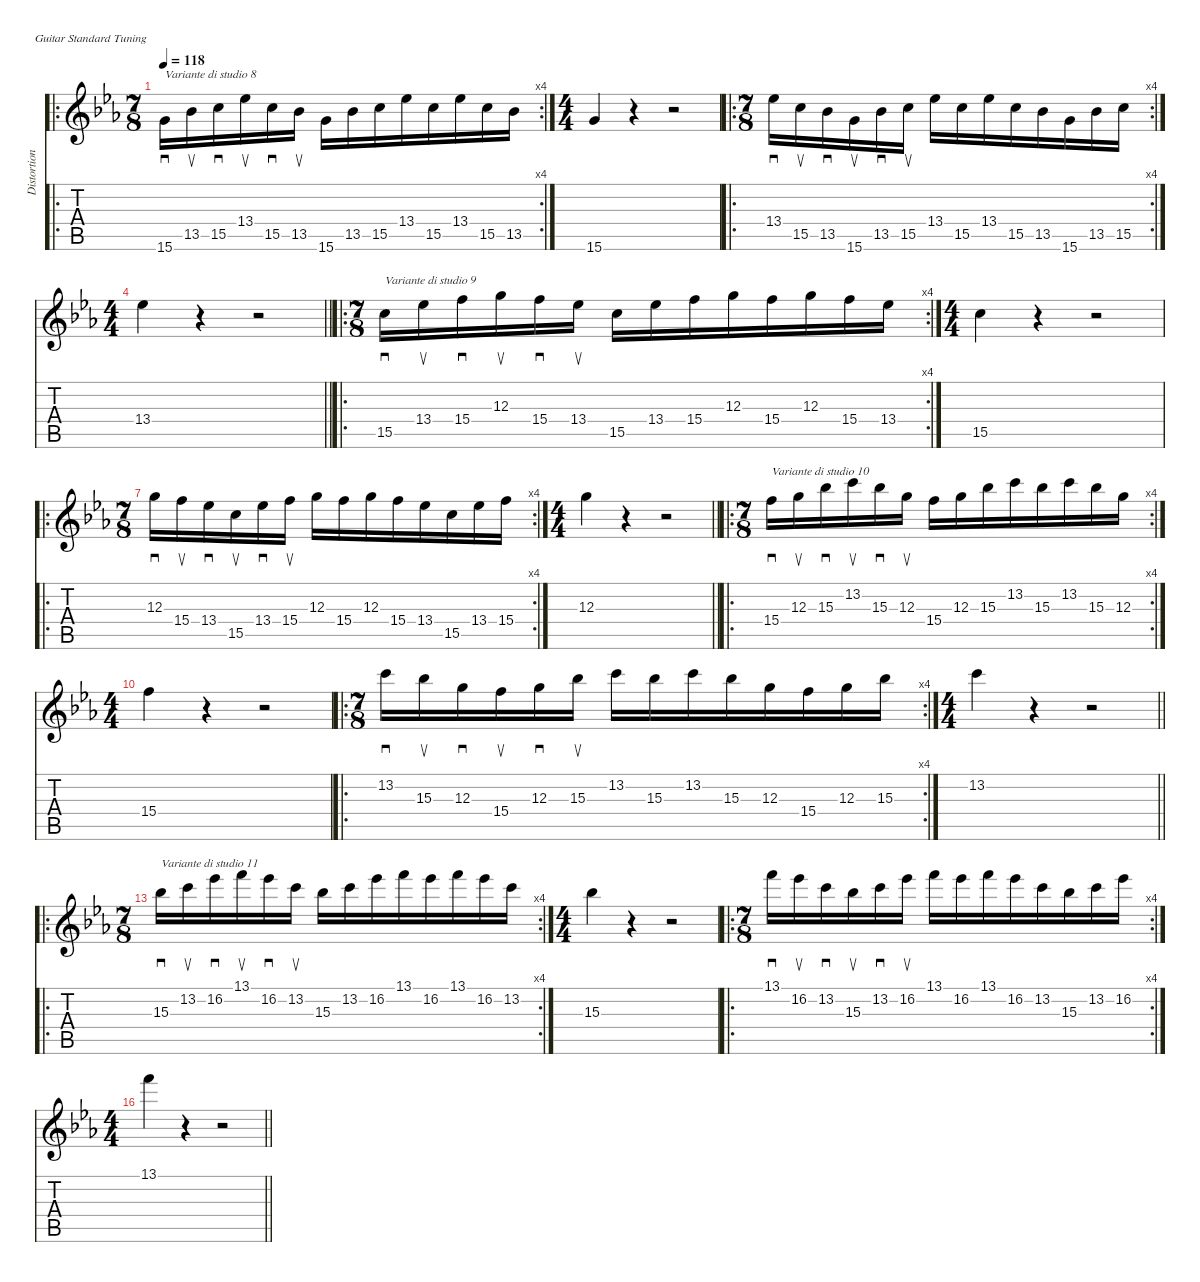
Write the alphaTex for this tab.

\defaultSystemsLayout 4
\hideDynamics
\bracketExtendMode nobrackets
\otherSystemsTrackNameOrientation horizontal
\defaultBarNumberDisplay FirstOfSystem
\track ("Distortion Guitar" "Distortion") {instrument distortionguitar}
\staff {score tabs}
\tuning (E4 B3 G3 D3 A2 E2)
\ro
\rc 4
\ts (7 8)
\beaming (8 3 2 2)
\tempo 118
\clef g2
\ks cminor
15.6{acc forcenatural}.16{sd txt "Variante di studio 8" dy mf beam Down} 13.5{acc b}.16{su beam Down} 15.5{acc forcenatural}.16{sd beam Down} 13.4{acc b}.16{su beam Down} 15.5{acc forcenatural}.16{sd beam Down} 13.5{acc b}.16{su beam Down} 15.6{acc forcenatural}.16{beam Down beam merge} 13.5{acc b}.16{beam Down beam merge} 15.5{acc forcenatural}.16{beam Down beam merge} 13.4{acc b}.16{beam Down beam merge} 15.5{acc forcenatural}.16{beam Down beam merge} 13.4{acc b}.16{beam Down beam merge} 15.5{acc forcenatural}.16{beam Down beam merge} 13.5{acc b}.16{beam Down} |
\ts (4 4)
\beaming (8 2 2 2 2)
15.6{acc forcenatural}.4{beam Up} r.4{beam Up} r.2{beam Up} |
\ro
\rc 4
\ts (7 8)
\beaming (8 3 2 2)
13.4{acc b}.16{sd beam Down} 15.5{acc forcenatural}.16{su beam Down} 13.5{acc b}.16{sd beam Down} 15.6{acc forcenatural}.16{su beam Down beam merge} 13.5{acc b}.16{sd beam Down beam merge} 15.5{acc forcenatural}.16{su beam Down beam split} 13.4{acc b}.16{beam Down beam merge} 15.5{acc forcenatural}.16{beam Down beam merge} 13.4{acc b}.16{beam Down beam merge} 15.5{acc forcenatural}.16{beam Down beam merge} 13.5{acc b}.16{beam Down} 15.6{acc forcenatural}.16{beam Down} 13.5{acc b}.16{beam Down} 15.5{acc forcenatural}.16{beam Down} |
\ts (4 4)
\beaming (8 2 2 2 2)
\barLineRight lightlight
13.4{acc b}.4{beam Down} r.4{beam Down} r.2{beam Down} |
\ro
\rc 4
\ts (7 8)
\beaming (8 3 2 2)
15.5{acc forcenatural}.16{sd txt "Variante di studio 9" beam Down} 13.4{acc b}.16{su beam Down} 15.4{acc forcenatural}.16{sd beam Down} 12.3{acc forcenatural}.16{su beam Down} 15.4{acc forcenatural}.16{sd beam Down} 13.4{acc b}.16{su beam Down} 15.5{acc forcenatural}.16{beam Down beam merge} 13.4{acc b}.16{beam Down beam merge} 15.4{acc forcenatural}.16{beam Down beam merge} 12.3{acc forcenatural}.16{beam Down beam merge} 15.4{acc forcenatural}.16{beam Down beam merge} 12.3{acc forcenatural}.16{beam Down beam merge} 15.4{acc forcenatural}.16{beam Down beam merge} 13.4{acc b}.16{beam Down} |
\ts (4 4)
\beaming (8 2 2 2 2)
15.5{acc forcenatural}.4{beam Down} r.4{beam Down} r.2{beam Down} |
\ro
\rc 4
\ts (7 8)
\beaming (8 3 2 2)
12.3{acc forcenatural}.16{sd beam Down} 15.4{acc forcenatural}.16{su beam Down} 13.4{acc b}.16{sd beam Down} 15.5{acc forcenatural}.16{su beam Down beam merge} 13.4{acc b}.16{sd beam Down beam merge} 15.4{acc forcenatural}.16{su beam Down beam split} 12.3{acc forcenatural}.16{beam Down beam merge} 15.4{acc forcenatural}.16{beam Down beam merge} 12.3{acc forcenatural}.16{beam Down beam merge} 15.4{acc forcenatural}.16{beam Down beam merge} 13.4{acc b}.16{beam Down} 15.5{acc forcenatural}.16{beam Down} 13.4{acc b}.16{beam Down} 15.4{acc forcenatural}.16{beam Down} |
\ts (4 4)
\beaming (8 2 2 2 2)
\barLineRight lightlight
12.3{acc forcenatural}.4{beam Down} r.4{beam Down} r.2{beam Down} |
\ro
\rc 4
\ts (7 8)
\beaming (8 3 2 2)
15.4{acc forcenatural}.16{sd txt "Variante di studio 10" beam Down} 12.3{acc forcenatural}.16{su beam Down} 15.3{acc b}.16{sd beam Down} 13.2{acc forcenatural}.16{su beam Down} 15.3{acc b}.16{sd beam Down} 12.3{acc forcenatural}.16{su beam Down} 15.4{acc forcenatural}.16{beam Down beam merge} 12.3{acc forcenatural}.16{beam Down beam merge} 15.3{acc b}.16{beam Down beam merge} 13.2{acc forcenatural}.16{beam Down beam merge} 15.3{acc b}.16{beam Down beam merge} 13.2{acc forcenatural}.16{beam Down beam merge} 15.3{acc b}.16{beam Down beam merge} 12.3{acc forcenatural}.16{beam Down} |
\ts (4 4)
\beaming (8 2 2 2 2)
15.4{acc forcenatural}.4{beam Down} r.4{beam Down} r.2{beam Down} |
\ro
\rc 4
\ts (7 8)
\beaming (8 3 2 2)
13.2{acc forcenatural}.16{sd beam Down} 15.3{acc b}.16{su beam Down} 12.3{acc forcenatural}.16{sd beam Down} 15.4{acc forcenatural}.16{su beam Down beam merge} 12.3{acc forcenatural}.16{sd beam Down beam merge} 15.3{acc b}.16{su beam Down beam split} 13.2{acc forcenatural}.16{beam Down beam merge} 15.3{acc b}.16{beam Down beam merge} 13.2{acc forcenatural}.16{beam Down beam merge} 15.3{acc b}.16{beam Down beam merge} 12.3{acc forcenatural}.16{beam Down} 15.4{acc forcenatural}.16{beam Down} 12.3{acc forcenatural}.16{beam Down} 15.3{acc b}.16{beam Down} |
\ts (4 4)
\beaming (8 2 2 2 2)
\barLineRight lightlight
13.2{acc forcenatural}.4{beam Down} r.4{beam Down} r.2{beam Down} |
\ro
\rc 4
\ts (7 8)
\beaming (8 3 2 2)
15.3{acc b}.16{sd txt "Variante di studio 11" beam Down} 13.2{acc forcenatural}.16{su beam Down} 16.2{acc b}.16{sd beam Down} 13.1{acc forcenatural}.16{su beam Down} 16.2{acc b}.16{sd beam Down} 13.2{acc forcenatural}.16{su beam Down} 15.3{acc b}.16{beam Down beam merge} 13.2{acc forcenatural}.16{beam Down beam merge} 16.2{acc b}.16{beam Down beam merge} 13.1{acc forcenatural}.16{beam Down beam merge} 16.2{acc b}.16{beam Down beam merge} 13.1{acc forcenatural}.16{beam Down beam merge} 16.2{acc b}.16{beam Down beam merge} 13.2{acc forcenatural}.16{beam Down} |
\ts (4 4)
\beaming (8 2 2 2 2)
15.3{acc b}.4{beam Down} r.4{beam Down} r.2{beam Down} |
\ro
\rc 4
\ts (7 8)
\beaming (8 3 2 2)
13.1{acc forcenatural}.16{sd beam Down} 16.2{acc b}.16{su beam Down} 13.2{acc forcenatural}.16{sd beam Down} 15.3{acc b}.16{su beam Down beam merge} 13.2{acc forcenatural}.16{sd beam Down beam merge} 16.2{acc b}.16{su beam Down beam split} 13.1{acc forcenatural}.16{beam Down beam merge} 16.2{acc b}.16{beam Down beam merge} 13.1{acc forcenatural}.16{beam Down beam merge} 16.2{acc b}.16{beam Down beam merge} 13.2{acc forcenatural}.16{beam Down} 15.3{acc b}.16{beam Down} 13.2{acc forcenatural}.16{beam Down} 16.2{acc b}.16{beam Down} |
\ts (4 4)
\beaming (8 2 2 2 2)
\barLineRight lightlight
13.1{acc forcenatural}.4{beam Down} r.4{beam Down} r.2{beam Down}
